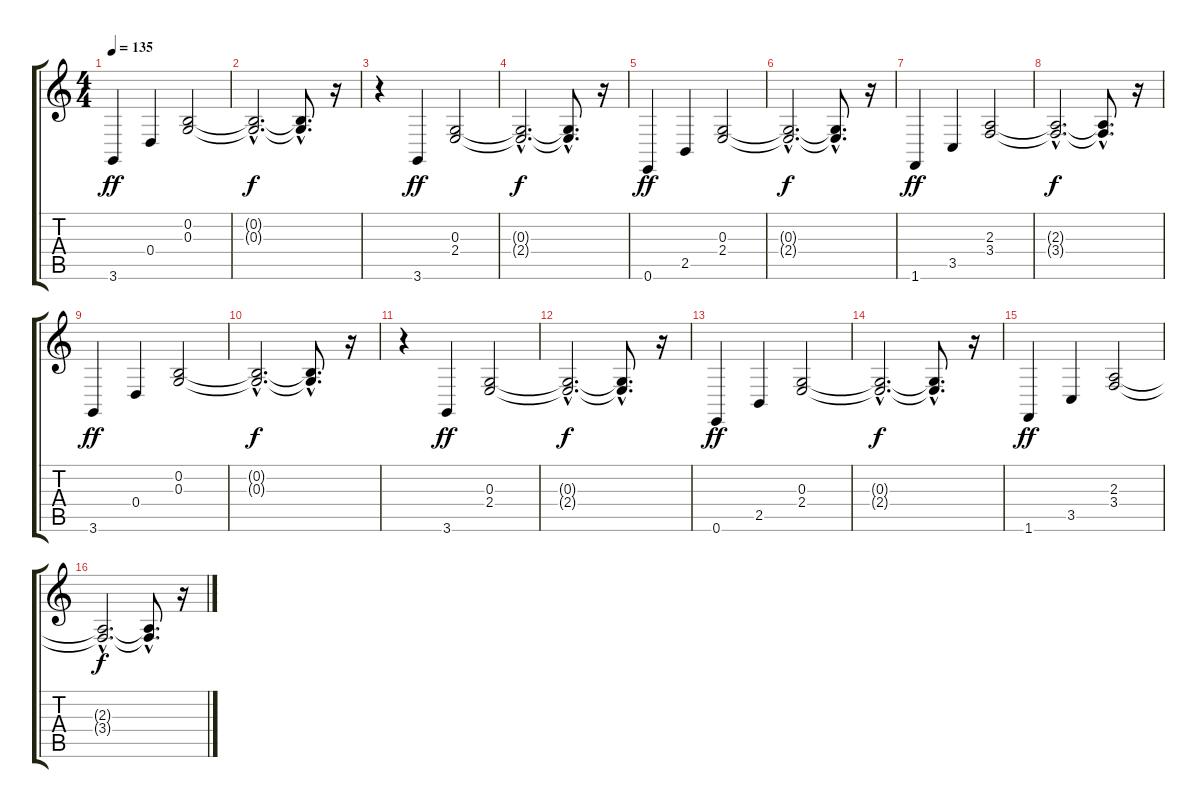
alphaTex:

\track "" {instrument synthstrings1}
\staff {score tabs}
\tuning (E4 B3 G3 D3 A2 E2) {hide}
\ts (4 4)
\tempo 135
\clef g2
\ks c
3.6.4{dy ff} 0.4.4 (0.2 0.3).2 |
(0.2{hac t} 0.3{hac t}).2{d dy f} (0.2{hac t} 0.3{hac t}).8{d} r.16 |
r.4 3.6.4{dy ff} (0.3 2.4).2 |
(0.3{hac t} 2.4{hac t}).2{d dy f} (0.3{hac t} 2.4{hac t}).8{d} r.16 |
0.6.4{dy ff} 2.5.4 (0.3 2.4).2 |
(0.3{hac t} 2.4{hac t}).2{d dy f} (0.3{hac t} 2.4{hac t}).8{d} r.16 |
1.6.4{dy ff} 3.5.4 (2.3 3.4).2 |
(2.3{hac t} 3.4{hac t}).2{d dy f} (2.3{hac t} 3.4{hac t}).8{d} r.16 |
3.6.4{dy ff} 0.4.4 (0.2 0.3).2 |
(0.2{hac t} 0.3{hac t}).2{d dy f} (0.2{hac t} 0.3{hac t}).8{d} r.16 |
r.4 3.6.4{dy ff} (0.3 2.4).2 |
(0.3{hac t} 2.4{hac t}).2{d dy f} (0.3{hac t} 2.4{hac t}).8{d} r.16 |
0.6.4{dy ff} 2.5.4 (0.3 2.4).2 |
(0.3{hac t} 2.4{hac t}).2{d dy f} (0.3{hac t} 2.4{hac t}).8{d} r.16 |
1.6.4{dy ff} 3.5.4 (2.3 3.4).2 |
(2.3{hac t} 3.4{hac t}).2{d dy f} (2.3{hac t} 3.4{hac t}).8{d} r.16
